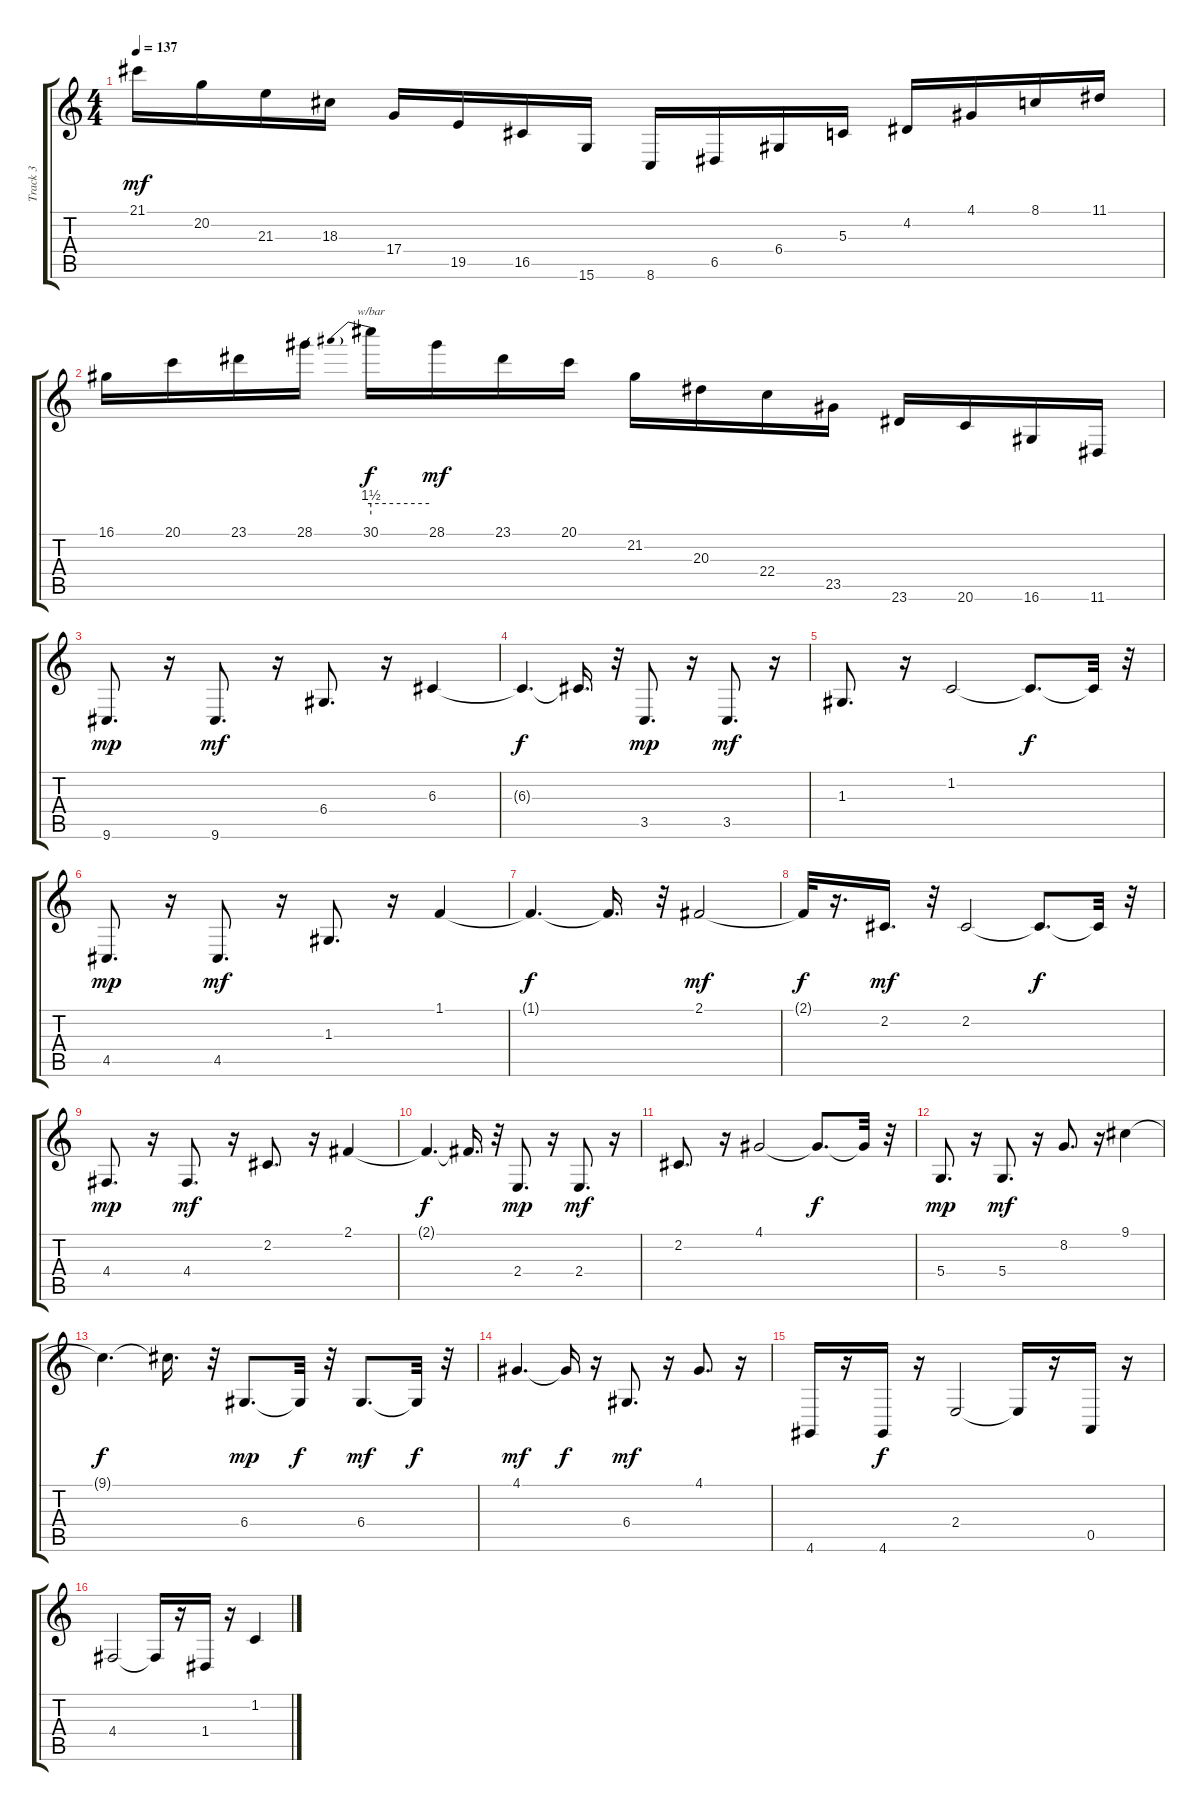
\track ("Track 3" "Track 3") {instrument orchestralharp}
\staff {score tabs}
\tuning (E4 B3 G3 D3 A2 E2) {hide}
\ts (4 4)
\tempo 137
\clef g2
\ks c
21.1.16{dy mf} 20.2.16 21.3.16 18.3.16 17.4.16 19.5.16 16.5.16 15.6.16 8.6.16 6.5.16 6.4.16 5.3.16 4.2.16 4.1.16 8.1.16 11.1.16 |
16.1.16 20.1.16 23.1.16 28.1.16 30.1.16{tbe (predive default 0 6 60 6) dy f} 28.1.16{dy mf} 23.1.16 20.1.16 21.2.16 20.3.16 22.4.16 23.5.16 23.6.16 20.6.16 16.6.16 11.6.16 |
9.6.8{d dy mp volume 16 instrument synthbrass2} r.16 9.6.8{d dy mf} r.16 6.4.8{d} r.16 6.3.4 |
6.3{t}.4{d dy f} 6.3{t}.16{d} r.32 3.5.8{d dy mp} r.16 3.5.8{d dy mf} r.16 |
1.3.8{d} r.16 1.2.2 1.2{t}.8{d dy f} 1.2{t}.32 r.32 |
4.5.8{d dy mp} r.16 4.5.8{d dy mf} r.16 1.3.8{d} r.16 1.1.4 |
1.1{t}.4{d dy f} 1.1{t}.16{d} r.32 2.1.2{dy mf} |
2.1{t}.32{dy f} r.16{d} 2.2.16{d dy mf} r.32 2.2.2 2.2{t}.8{d dy f} 2.2{t}.32 r.32 |
4.4.8{d dy mp} r.16 4.4.8{d dy mf} r.16 2.2.8{d} r.16 2.1.4 |
2.1{t}.4{d dy f} 2.1{t}.16{d} r.32 2.4.8{d dy mp} r.16 2.4.8{d dy mf} r.16 |
2.2.8{d} r.16 4.1.2 4.1{t}.8{d dy f} 4.1{t}.32 r.32 |
5.4.8{d dy mp} r.16 5.4.8{d dy mf} r.16 8.2.8{d} r.16 9.1.4 |
9.1{t}.4{d dy f} 9.1{t}.16{d} r.32 6.4.8{d dy mp} 6.4{t}.32{dy f} r.32 6.4.8{d dy mf} 6.4{t}.32{dy f} r.32 |
4.1.4{d dy mf} 4.1{t}.16{dy f} r.16 6.4.8{d dy mf} r.16 4.1.8{d} r.16 |
4.6.16{instrument oboe} r.16 4.6.16{dy f} r.16 2.4.2 2.4{t}.16 r.16 0.5.16 r.16 |
4.4.2 4.4{t}.16 r.16 1.4.16 r.16 1.2.4
